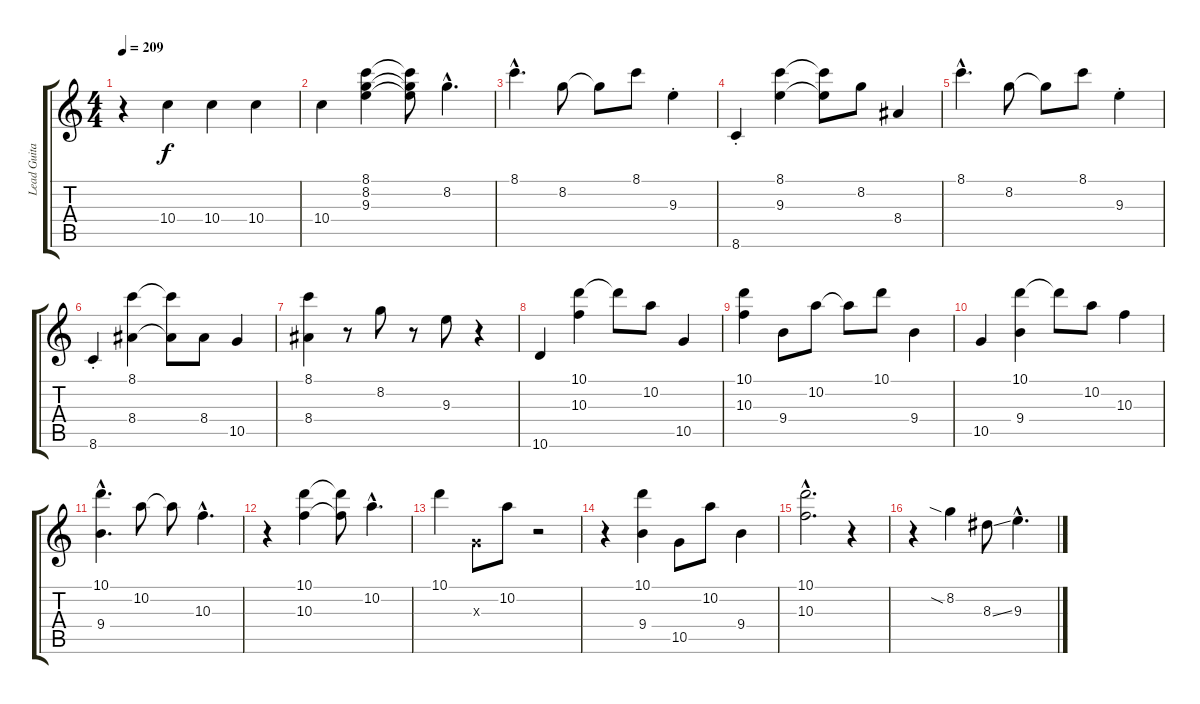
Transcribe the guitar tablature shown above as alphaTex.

\track ("Lead Guitar" "Lead Guita") {instrument electricguitarjazz}
\staff {score tabs}
\tuning (E4 B3 G3 D3 A2 E2) {hide}
\ts (4 4)
\tempo 209
\clef g2
\ks c
r.4{dy f instrument electricguitarjazz} 10.4.4 10.4.4 10.4.4 |
10.4.4 (8.1 8.2 9.3).4 (8.1{t} 8.2{t} 9.3{t}).8 8.2{hac}.4{d} |
8.1{hac}.4{d} 8.2.8 8.2{t}.8 8.1.8 9.3{st}.4 |
8.6{st}.4 (8.1 9.3).4 (8.1{t} 9.3{t}).8 8.2.8 8.4.4 |
8.1{hac}.4{d} 8.2.8 8.2{t}.8 8.1.8 9.3{st}.4 |
8.6{st}.4 (8.1 8.4).4 (8.1{t} 8.4{t}).8 8.4.8 10.5.4 |
(8.1 8.4).4 r.8 8.2.8 r.8 9.3.8 r.4 |
10.6.4 (10.1 10.3).4 10.1{t}.8 10.2.8 10.5.4 |
(10.1 10.3).4 9.4.8 10.2.8 10.2{t}.8 10.1.8 9.4.4 |
10.5.4 (10.1 9.4).4 10.1{t}.8 10.2.8 10.3.4 |
(10.1{hac} 9.4{hac}).4{d} 10.2.8 10.2{t}.8 10.3{hac}.4{d} |
r.4 (10.1 10.3).4 (10.1{t} 10.3{t}).8 10.2{hac}.4{d} |
10.1.4 0.3{x}.8 10.2.8 r.2 |
r.4 (10.1 9.4).4 10.5.8 10.2.8 9.4.4 |
(10.1{hac} 10.3{hac}).2{d} r.4 |
r.4 8.2{sia}.4 8.3{ss}.8 9.3{hac}.4{d}
